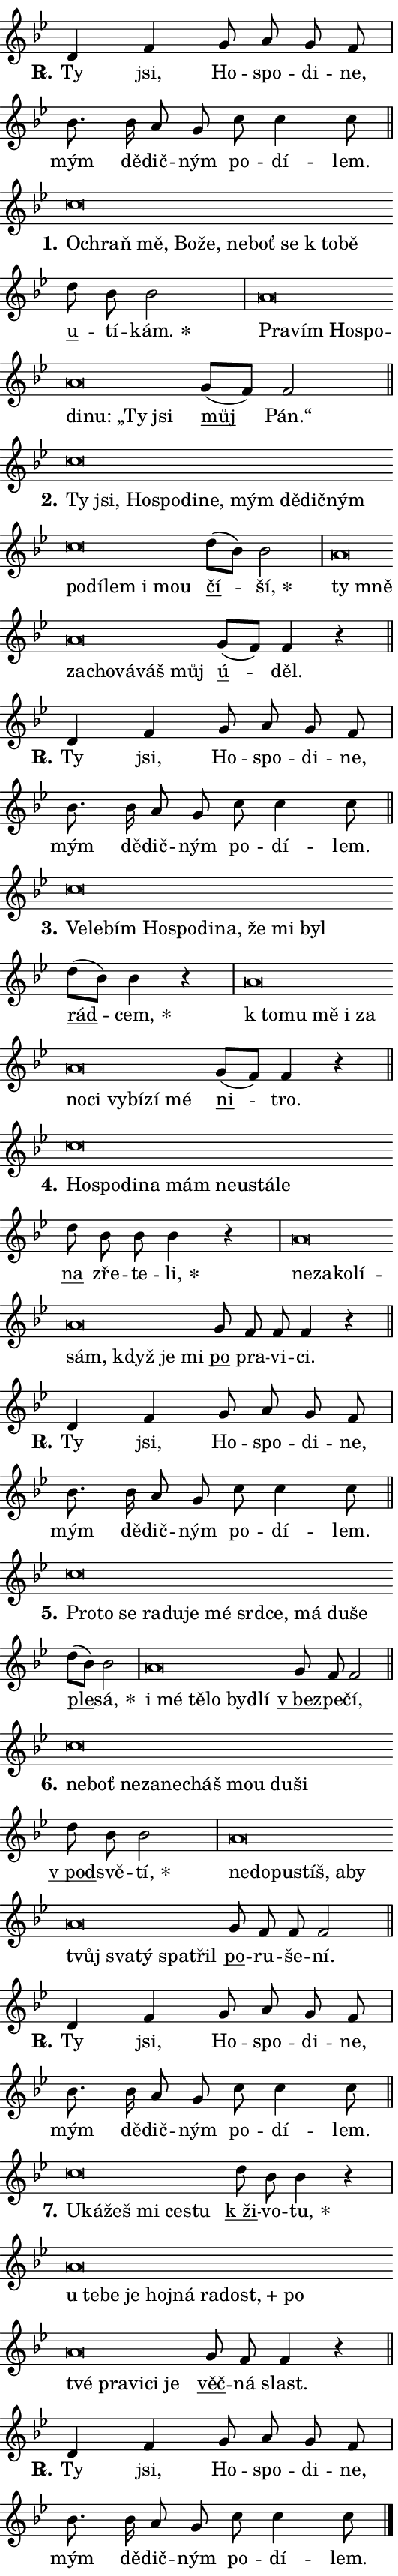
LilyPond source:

\version "2.24.0"
\header { tagline = "" }
\paper {
  indent = 0\cm
  top-margin = 0\cm
  right-margin = 0.13\cm % to fit lyric hyphens
  bottom-margin = 0\cm
  left-margin = 0\cm
  paper-width = 9\cm
  page-breaking = #ly:one-page-breaking
  system-system-spacing.basic-distance = #11
  score-system-spacing.basic-distance = #11
  ragged-last = ##f
}


%% Author: Thomas Morley
%% https://lists.gnu.org/archive/html/lilypond-user/2020-05/msg00002.html
#(define (line-position grob)
"Returns position of @var[grob} in current system:
   @code{'start}, if at first time-step
   @code{'end}, if at last time-step
   @code{'middle} otherwise
"
  (let* ((col (ly:item-get-column grob))
         (ln (ly:grob-object col 'left-neighbor))
         (rn (ly:grob-object col 'right-neighbor))
         (col-to-check-left (if (ly:grob? ln) ln col))
         (col-to-check-right (if (ly:grob? rn) rn col))
         (break-dir-left
           (and
             (ly:grob-property col-to-check-left 'non-musical #f)
             (ly:item-break-dir col-to-check-left)))
         (break-dir-right
           (and
             (ly:grob-property col-to-check-right 'non-musical #f)
             (ly:item-break-dir col-to-check-right))))
        (cond ((eqv? 1 break-dir-left) 'start)
              ((eqv? -1 break-dir-right) 'end)
              (else 'middle))))

#(define (tranparent-at-line-position vctor)
  (lambda (grob)
  "Relying on @code{line-position} select the relevant enry from @var{vctor}.
Used to determine transparency,"
    (case (line-position grob)
      ((end) (not (vector-ref vctor 0)))
      ((middle) (not (vector-ref vctor 1)))
      ((start) (not (vector-ref vctor 2))))))

noteHeadBreakVisibility =
#(define-music-function (break-visibility)(vector?)
"Makes @code{NoteHead}s transparent relying on @var{break-visibility}"
#{
  \override NoteHead.transparent =
    #(tranparent-at-line-position break-visibility)
#})

#(define delete-ledgers-for-transparent-note-heads
  (lambda (grob)
    "Reads whether a @code{NoteHead} is transparent.
If so this @code{NoteHead} is removed from @code{'note-heads} from
@var{grob}, which is supposed to be @code{LedgerLineSpanner}.
As a result ledgers are not printed for this @code{NoteHead}"
    (let* ((nhds-array (ly:grob-object grob 'note-heads))
           (nhds-list
             (if (ly:grob-array? nhds-array)
                 (ly:grob-array->list nhds-array)
                 '()))
           ;; Relies on the transparent-property being done before
           ;; Staff.LedgerLineSpanner.after-line-breaking is executed.
           ;; This is fragile ...
           (to-keep
             (remove
               (lambda (nhd)
                 (ly:grob-property nhd 'transparent #f))
               nhds-list)))
      ;; TODO find a better method to iterate over grob-arrays, similiar
      ;; to filter/remove etc for lists
      ;; For now rebuilt from scratch
      (set! (ly:grob-object grob 'note-heads)  '())
      (for-each
        (lambda (nhd)
          (ly:pointer-group-interface::add-grob grob 'note-heads nhd))
        to-keep))))

squashNotes = {
  \override NoteHead.X-extent = #'(-0.2 . 0.2)
  \override NoteHead.Y-extent = #'(-0.75 . 0)
  \override NoteHead.stencil =
    #(lambda (grob)
       (let ((pos (ly:grob-property grob 'staff-position)))
         (begin
           (if (< pos -7) (display "ERROR: Lower brevis then expected\n") (display ""))
           (if (<= pos -6) ly:text-interface::print ly:note-head::print))))
}
unSquashNotes = {
  \revert NoteHead.X-extent
  \revert NoteHead.Y-extent
  \revert NoteHead.stencil
}

hideNotes = \noteHeadBreakVisibility #begin-of-line-visible
unHideNotes = \noteHeadBreakVisibility #all-visible

% work-around for resetting accidentals
% https://lilypond.org/doc/v2.23/Documentation/notation/displaying-rhythms#unmetered-music
cadenzaMeasure = {
  \cadenzaOff
  \partial 1024 s1024
  \cadenzaOn
}

#(define-markup-command (accent layout props text) (markup?)
  "Underline accented syllable"
  (interpret-markup layout props
    #{\markup \override #'(offset . 4.3) \underline { #text }#}))

responsum = \markup \concat {
  "R" \hspace #-1.05 \path #0.1 #'((moveto 0 0.07) (lineto 0.9 0.8)) \hspace #0.05 "."
}

spaceSize = #0.6828661417322834 % exact space size for TeX Gyre Schola

\layout {
  \context {
    \Staff
    \remove "Time_signature_engraver"
    \override LedgerLineSpanner.after-line-breaking = #delete-ledgers-for-transparent-note-heads
  }
  \context {
    \Lyrics {
      \override LyricSpace.minimum-distance = \spaceSize
      \override LyricText.font-name = #"TeX Gyre Schola"
      \override LyricText.font-size = 1
      \override StanzaNumber.font-name = #"TeX Gyre Schola Bold"
      \override StanzaNumber.font-size = 1
    }
  }
  \context {
    \Score 
    \override NoteHead.text =
      #(lambda (grob) 
        (let ((pos (ly:grob-property grob 'staff-position)))
          #{\markup {
            \combine
              \halign #-0.55 \raise #(if (= pos -6) 0 0.5) \override #'(thickness . 2) \draw-line #'(3.2 . 0)
              \musicglyph "noteheads.sM1"
          }#}))
  }
}

% magnetic-lyrics.ily
%
%   written by
%     Jean Abou Samra <jean@abou-samra.fr>
%     Werner Lemberg <wl@gnu.org>
%
%   adapted by
%     Jiri Hon <jiri.hon@gmail.com>
%
% Version 2022-Apr-15

% https://www.mail-archive.com/lilypond-user@gnu.org/msg149350.html

#(define (Left_hyphen_pointer_engraver context)
   "Collect syllable-hyphen-syllable occurrences in lyrics and store
them in properties.  This engraver only looks to the left.  For
example, if the lyrics input is @code{foo -- bar}, it does the
following.

@itemize @bullet
@item
Set the @code{text} property of the @code{LyricHyphen} grob between
@q{foo} and @q{bar} to @code{foo}.

@item
Set the @code{left-hyphen} property of the @code{LyricText} grob with
text @q{foo} to the @code{LyricHyphen} grob between @q{foo} and
@q{bar}.
@end itemize

Use this auxiliary engraver in combination with the
@code{lyric-@/text::@/apply-@/magnetic-@/offset!} hook."
   (let ((hyphen #f)
         (text #f))
     (make-engraver
      (acknowledgers
       ((lyric-syllable-interface engraver grob source-engraver)
        (set! text grob)))
      (end-acknowledgers
       ((lyric-hyphen-interface engraver grob source-engraver)
        ;(when (not (grob::has-interface grob 'lyric-space-interface))
          (set! hyphen grob)));)
      ((stop-translation-timestep engraver)
       (when (and text hyphen)
         (ly:grob-set-object! text 'left-hyphen hyphen))
       (set! text #f)
       (set! hyphen #f)))))

#(define (lyric-text::apply-magnetic-offset! grob)
   "If the space between two syllables is less than the value in
property @code{LyricText@/.details@/.squash-threshold}, move the right
syllable to the left so that it gets concatenated with the left
syllable.

Use this function as a hook for
@code{LyricText@/.after-@/line-@/breaking} if the
@code{Left_@/hyphen_@/pointer_@/engraver} is active."
   (let ((hyphen (ly:grob-object grob 'left-hyphen #f)))
     (when hyphen
       (let ((left-text (ly:spanner-bound hyphen LEFT)))
         (when (grob::has-interface left-text 'lyric-syllable-interface)
           (let* ((common (ly:grob-common-refpoint grob left-text X))
                  (this-x-ext (ly:grob-extent grob common X))
                  (left-x-ext
                   (begin
                     ;; Trigger magnetism for left-text.
                     (ly:grob-property left-text 'after-line-breaking)
                     (ly:grob-extent left-text common X)))
                  ;; `delta` is the gap width between two syllables.
                  (delta (- (interval-start this-x-ext)
                            (interval-end left-x-ext)))
                  (details (ly:grob-property grob 'details))
                  (threshold (assoc-get 'squash-threshold details 0.2)))
             (when (< delta threshold)
               (let* (;; We have to manipulate the input text so that
                      ;; ligatures crossing syllable boundaries are not
                      ;; disabled.  For languages based on the Latin
                      ;; script this is essentially a beautification.
                      ;; However, for non-Western scripts it can be a
                      ;; necessity.
                      (lt (ly:grob-property left-text 'text))
                      (rt (ly:grob-property grob 'text))
                      (is-space (grob::has-interface hyphen 'lyric-space-interface))
                      (space (if is-space " " ""))
                      (extra-delta (if is-space spaceSize 0))
                      ;; Append new syllable.
                      (ltrt-space (if (and (string? lt) (string? rt))
                                (string-append lt space rt)
                                (make-concat-markup (list lt space rt))))
                      ;; Right-align `ltrt` to the right side.
                      (ltrt-space-markup (grob-interpret-markup
                               grob
                               (make-translate-markup
                                (cons (interval-length this-x-ext) 0)
                                (make-right-align-markup ltrt-space)))))
                 (begin
                   ;; Don't print `left-text`.
                   (ly:grob-set-property! left-text 'stencil #f)
                   ;; Set text and stencil (which holds all collected
                   ;; syllables so far) and shift it to the left.
                   (ly:grob-set-property! grob 'text ltrt-space)
                   (ly:grob-set-property! grob 'stencil ltrt-space-markup)
                   (ly:grob-translate-axis! grob (- (- delta extra-delta)) X))))))))))


#(define (lyric-hyphen::displace-bounds-first grob)
   ;; Make very sure this callback isn't triggered too early.
   (let ((left (ly:spanner-bound grob LEFT))
         (right (ly:spanner-bound grob RIGHT)))
     (ly:grob-property left 'after-line-breaking)
     (ly:grob-property right 'after-line-breaking)
     (ly:lyric-hyphen::print grob)))

squashThreshold = #0.4

\layout {
  \context {
    \Lyrics
    \consists #Left_hyphen_pointer_engraver
    \override LyricText.after-line-breaking =
      #lyric-text::apply-magnetic-offset!
    \override LyricHyphen.stencil = #lyric-hyphen::displace-bounds-first
    \override LyricText.details.squash-threshold = \squashThreshold
    \override LyricHyphen.minimum-distance = 0
    \override LyricHyphen.minimum-length = \squashThreshold
  }
}

squashText = \override LyricText.details.squash-threshold = 9999
unSquashText = \override LyricText.details.squash-threshold = \squashThreshold

leftText = \override LyricText.self-alignment-X = #LEFT
unLeftText = \revert LyricText.self-alignment-X

starOffset = #(lambda (grob) 
                (let ((x_offset (ly:self-alignment-interface::aligned-on-x-parent grob)))
                  (if (= x_offset 0) 0 (+ x_offset 1.2))))

star = #(define-music-function (syllable)(string?)
"Append star separator at the end of a syllable"
#{
  \once \override LyricText.X-offset = #starOffset
  \lyricmode { \markup {
    #syllable
    \override #'((font-name . "TeX Gyre Schola Bold")) \hspace #0.2 \lower #0.65 \larger "*"
  } }
#})

starAccent = #(define-music-function (syllable)(string?)
"Append star separator at the end of a syllable and make accent"
#{
  \once \override LyricText.X-offset = #starOffset
  \lyricmode { \markup {
    \accent #syllable
    \override #'((font-name . "TeX Gyre Schola Bold")) \hspace #0.2 \lower #0.65 \larger "*"
  } }
#})

breath = #(define-music-function (syllable)(string?)
"Append breathing indicator at the end of a syllable"
#{
  \lyricmode { \markup { #syllable "+" } }
#})

optionalBreath = #(define-music-function (syllable)(string?)
"Append optional breathing indicator at the end of a syllable"
#{
  \lyricmode { \markup { #syllable "(+)" } }
#})


\score {
    <<
        \new Voice = "melody" { \cadenzaOn \key bes \major \relative { d'4 f g8 a g f \cadenzaMeasure \bar "|" bes8. bes16 a8 g \bar "" c c4 c8 \cadenzaMeasure \bar "||" \break } }
        \new Lyrics \lyricsto "melody" { \lyricmode { \set stanza = \responsum
Ty jsi, Ho -- spo -- di -- ne, mým dě -- dič -- ným po -- dí -- lem. } }
    >>
    \layout {}
}

\score {
    <<
        \new Voice = "melody" { \cadenzaOn \key bes \major \relative { \squashNotes c''\breve*1/16 \hideNotes \breve*1/16 \bar "" \breve*1/16 \bar "" \breve*1/16 \bar "" \breve*1/16 \bar "" \breve*1/16 \bar "" \breve*1/16 \bar "" \breve*1/16 \bar "" \breve*1/16 \breve*1/16 \bar "" \unHideNotes \unSquashNotes \bar "" d8 bes bes2 \cadenzaMeasure \bar "|" \squashNotes a\breve*1/16 \hideNotes \breve*1/16 \bar "" \breve*1/16 \bar "" \breve*1/16 \bar "" \breve*1/16 \bar "" \breve*1/16 \bar "" \breve*1/16 \breve*1/16 \bar "" \unHideNotes \unSquashNotes \bar "" g8[( f)] f2 \cadenzaMeasure \bar "||" \break } }
        \new Lyrics \lyricsto "melody" { \lyricmode { \set stanza = "1."
\leftText O -- \squashText chraň mě, Bo -- že, ne -- boť se "k to" -- bě \unLeftText \unSquashText \markup \accent u -- tí -- \star kám. \leftText Pra -- \squashText vím Ho -- spo -- di -- nu: „Ty jsi \unLeftText \unSquashText \markup \accent můj Pán.“ } }
    >>
    \layout {}
}

\score {
    <<
        \new Voice = "melody" { \cadenzaOn \key bes \major \relative { \squashNotes c''\breve*1/16 \hideNotes \breve*1/16 \bar "" \breve*1/16 \bar "" \breve*1/16 \bar "" \breve*1/16 \bar "" \breve*1/16 \bar "" \breve*1/16 \bar "" \breve*1/16 \bar "" \breve*1/16 \bar "" \breve*1/16 \bar "" \breve*1/16 \bar "" \breve*1/16 \bar "" \breve*1/16 \bar "" \breve*1/16 \breve*1/16 \bar "" \unHideNotes \unSquashNotes \bar "" d8[( bes)] bes2 \cadenzaMeasure \bar "|" \squashNotes a\breve*1/16 \hideNotes \breve*1/16 \bar "" \breve*1/16 \bar "" \breve*1/16 \bar "" \breve*1/16 \bar "" \breve*1/16 \breve*1/16 \bar "" \unHideNotes \unSquashNotes \bar "" g8[( f)] f4 r \cadenzaMeasure \bar "||" \break } }
        \new Lyrics \lyricsto "melody" { \lyricmode { \set stanza = "2."
\leftText Ty \squashText jsi, Ho -- spo -- di -- ne, mým dě -- dič -- ným po -- dí -- lem i mou \unLeftText \unSquashText \markup \accent čí -- \star ší, \leftText ty \squashText mně za -- cho -- vá -- váš můj \unLeftText \unSquashText \markup \accent ú -- děl. } }
    >>
    \layout {}
}

\score {
    <<
        \new Voice = "melody" { \cadenzaOn \key bes \major \relative { d'4 f g8 a g f \cadenzaMeasure \bar "|" bes8. bes16 a8 g \bar "" c c4 c8 \cadenzaMeasure \bar "||" \break } }
        \new Lyrics \lyricsto "melody" { \lyricmode { \set stanza = \responsum
Ty jsi, Ho -- spo -- di -- ne, mým dě -- dič -- ným po -- dí -- lem. } }
    >>
    \layout {}
}

\score {
    <<
        \new Voice = "melody" { \cadenzaOn \key bes \major \relative { \squashNotes c''\breve*1/16 \hideNotes \breve*1/16 \bar "" \breve*1/16 \bar "" \breve*1/16 \bar "" \breve*1/16 \bar "" \breve*1/16 \bar "" \breve*1/16 \bar "" \breve*1/16 \bar "" \breve*1/16 \breve*1/16 \bar "" \unHideNotes \unSquashNotes \bar "" d8[( bes)] bes4 r \cadenzaMeasure \bar "|" \squashNotes a\breve*1/16 \hideNotes \breve*1/16 \bar "" \breve*1/16 \bar "" \breve*1/16 \bar "" \breve*1/16 \bar "" \breve*1/16 \bar "" \breve*1/16 \bar "" \breve*1/16 \bar "" \breve*1/16 \bar "" \breve*1/16 \breve*1/16 \bar "" \unHideNotes \unSquashNotes \bar "" g8[( f)] f4 r \cadenzaMeasure \bar "||" \break } }
        \new Lyrics \lyricsto "melody" { \lyricmode { \set stanza = "3."
\leftText Ve -- \squashText le -- bím Ho -- spo -- di -- na, že mi byl \unLeftText \unSquashText \markup \accent rád -- \star cem, \leftText "k to" -- \squashText mu mě i za no -- ci vy -- bí -- zí mé \unLeftText \unSquashText \markup \accent ni -- tro. } }
    >>
    \layout {}
}

\score {
    <<
        \new Voice = "melody" { \cadenzaOn \key bes \major \relative { \squashNotes c''\breve*1/16 \hideNotes \breve*1/16 \bar "" \breve*1/16 \bar "" \breve*1/16 \bar "" \breve*1/16 \bar "" \breve*1/16 \bar "" \breve*1/16 \bar "" \breve*1/16 \breve*1/16 \bar "" \unHideNotes \unSquashNotes \bar "" d8 bes bes bes4 r \cadenzaMeasure \bar "|" \squashNotes a\breve*1/16 \hideNotes \breve*1/16 \bar "" \breve*1/16 \bar "" \breve*1/16 \bar "" \breve*1/16 \bar "" \breve*1/16 \bar "" \breve*1/16 \breve*1/16 \bar "" \unHideNotes \unSquashNotes \bar "" g8 f f f4 r \cadenzaMeasure \bar "||" \break } }
        \new Lyrics \lyricsto "melody" { \lyricmode { \set stanza = "4."
\leftText Ho -- \squashText spo -- di -- na mám ne -- u -- stá -- le \unLeftText \unSquashText \markup \accent na zře -- te -- \star li, \leftText ne -- \squashText za -- ko -- lí -- sám, když je mi \unLeftText \unSquashText \markup \accent po pra -- vi -- ci. } }
    >>
    \layout {}
}

\score {
    <<
        \new Voice = "melody" { \cadenzaOn \key bes \major \relative { d'4 f g8 a g f \cadenzaMeasure \bar "|" bes8. bes16 a8 g \bar "" c c4 c8 \cadenzaMeasure \bar "||" \break } }
        \new Lyrics \lyricsto "melody" { \lyricmode { \set stanza = \responsum
Ty jsi, Ho -- spo -- di -- ne, mým dě -- dič -- ným po -- dí -- lem. } }
    >>
    \layout {}
}

\score {
    <<
        \new Voice = "melody" { \cadenzaOn \key bes \major \relative { \squashNotes c''\breve*1/16 \hideNotes \breve*1/16 \bar "" \breve*1/16 \bar "" \breve*1/16 \bar "" \breve*1/16 \bar "" \breve*1/16 \bar "" \breve*1/16 \bar "" \breve*1/16 \bar "" \breve*1/16 \bar "" \breve*1/16 \bar "" \breve*1/16 \breve*1/16 \bar "" \unHideNotes \unSquashNotes \bar "" d8[( bes)] bes2 \cadenzaMeasure \bar "|" \squashNotes a\breve*1/16 \hideNotes \breve*1/16 \bar "" \breve*1/16 \bar "" \breve*1/16 \bar "" \breve*1/16 \breve*1/16 \bar "" \unHideNotes \unSquashNotes \bar "" g8 f f2 \cadenzaMeasure \bar "||" \break } }
        \new Lyrics \lyricsto "melody" { \lyricmode { \set stanza = "5."
\leftText Pro -- \squashText to se ra -- du -- je mé srd -- ce, má du -- še \unLeftText \unSquashText \markup \accent ple -- \star sá, \leftText i \squashText mé tě -- lo by -- dlí \unLeftText \unSquashText \markup \accent "v bez" -- pe -- čí, } }
    >>
    \layout {}
}

\score {
    <<
        \new Voice = "melody" { \cadenzaOn \key bes \major \relative { \squashNotes c''\breve*1/16 \hideNotes \breve*1/16 \bar "" \breve*1/16 \bar "" \breve*1/16 \bar "" \breve*1/16 \bar "" \breve*1/16 \bar "" \breve*1/16 \bar "" \breve*1/16 \breve*1/16 \bar "" \unHideNotes \unSquashNotes \bar "" d8 bes bes2 \cadenzaMeasure \bar "|" \squashNotes a\breve*1/16 \hideNotes \breve*1/16 \bar "" \breve*1/16 \bar "" \breve*1/16 \bar "" \breve*1/16 \bar "" \breve*1/16 \bar "" \breve*1/16 \bar "" \breve*1/16 \bar "" \breve*1/16 \bar "" \breve*1/16 \breve*1/16 \bar "" \unHideNotes \unSquashNotes \bar "" g8 f f f2 \cadenzaMeasure \bar "||" \break } }
        \new Lyrics \lyricsto "melody" { \lyricmode { \set stanza = "6."
\leftText ne -- \squashText boť ne -- za -- ne -- cháš mou du -- ši \unLeftText \unSquashText \markup \accent "v pod" -- svě -- \star tí, \leftText ne -- \squashText do -- pu -- stíš, a -- by tvůj sva -- tý spa -- třil \unLeftText \unSquashText \markup \accent po -- ru -- še -- ní. } }
    >>
    \layout {}
}

\score {
    <<
        \new Voice = "melody" { \cadenzaOn \key bes \major \relative { d'4 f g8 a g f \cadenzaMeasure \bar "|" bes8. bes16 a8 g \bar "" c c4 c8 \cadenzaMeasure \bar "||" \break } }
        \new Lyrics \lyricsto "melody" { \lyricmode { \set stanza = \responsum
Ty jsi, Ho -- spo -- di -- ne, mým dě -- dič -- ným po -- dí -- lem. } }
    >>
    \layout {}
}

\score {
    <<
        \new Voice = "melody" { \cadenzaOn \key bes \major \relative { \squashNotes c''\breve*1/16 \hideNotes \breve*1/16 \bar "" \breve*1/16 \bar "" \breve*1/16 \bar "" \breve*1/16 \breve*1/16 \bar "" \unHideNotes \unSquashNotes \bar "" d8 bes bes4 r \cadenzaMeasure \bar "|" \squashNotes a\breve*1/16 \hideNotes \breve*1/16 \bar "" \breve*1/16 \bar "" \breve*1/16 \bar "" \breve*1/16 \bar "" \breve*1/16 \bar "" \breve*1/16 \bar "" \breve*1/16 \bar "" \breve*1/16 \bar "" \breve*1/16 \bar "" \breve*1/16 \bar "" \breve*1/16 \bar "" \breve*1/16 \breve*1/16 \bar "" \unHideNotes \unSquashNotes \bar "" g8 f f4 r \cadenzaMeasure \bar "||" \break } }
        \new Lyrics \lyricsto "melody" { \lyricmode { \set stanza = "7."
\leftText U -- \squashText ká -- žeš mi ce -- stu \unLeftText \unSquashText \markup \accent "k ži" -- vo -- \star tu, \leftText u \squashText te -- be je hoj -- ná ra -- \breath "dost," po tvé pra -- vi -- ci je \unLeftText \unSquashText \markup \accent věč -- ná slast. } }
    >>
    \layout {}
}

\score {
    <<
        \new Voice = "melody" { \cadenzaOn \key bes \major \relative { d'4 f g8 a g f \cadenzaMeasure \bar "|" bes8. bes16 a8 g \bar "" c c4 c8 \cadenzaMeasure \bar "||" \break } \bar "|." }
        \new Lyrics \lyricsto "melody" { \lyricmode { \set stanza = \responsum
Ty jsi, Ho -- spo -- di -- ne, mým dě -- dič -- ným po -- dí -- lem. } }
    >>
    \layout {}
}
